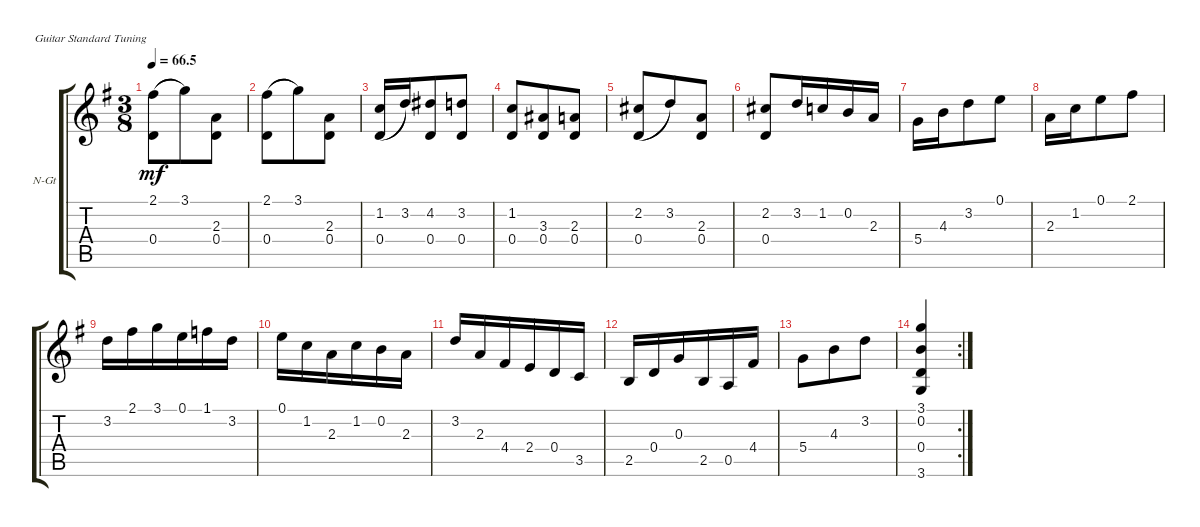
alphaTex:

\defaultSystemsLayout 4
\bracketExtendMode groupsimilarinstruments
\firstSystemTrackNameOrientation horizontal
\otherSystemsTrackNameOrientation horizontal
\track ("Nylon Guitar" "N-Gt") {instrument acousticguitarnylon}
\staff {score tabs}
\tuning (E4 B3 G3 D3 A2 E2)
\ts (3 8)
\tempo
66.5
\accidentals auto
\clef g2
\ottava regular
\simile none
\ks g
(2.1 0.4).8{dy mf legatoorigin} 3.1.8 (2.3 0.4).8 |
(2.1 0.4).8{legatoorigin} 3.1.8 (2.3 0.4).8 |
(1.2 0.4).16{legatoorigin} 3.2.16 (4.2 0.4).8 (3.2 0.4).8 |
(1.2 0.4).8 (3.3 0.4).8 (2.3 0.4).8 |
(2.2 0.4).8{legatoorigin} 3.2.8 (2.3 0.4).8 |
(2.2 0.4).8 3.2.16 1.2.16 0.2.16 2.3.16 |
5.4.16 4.3.16 3.2.8 0.1.8 |
2.3.16 1.2.16 0.1.8 2.1.8 |
3.2.16 2.1.16 3.1.16 0.1.16 1.1.16 3.2.16 |
0.1.16 1.2.16 2.3.16 1.2.16 0.2.16 2.3.16 |
3.2.16 2.3.16 4.4.16 2.4.16 0.4.16 3.5.16 |
2.5.16 0.4.16 0.3.16 2.5.16 0.5.16 4.4.16 |
5.4.8 4.3.8 3.2.8 |
\rc 2
(3.1 3.6 0.2 0.4).4
